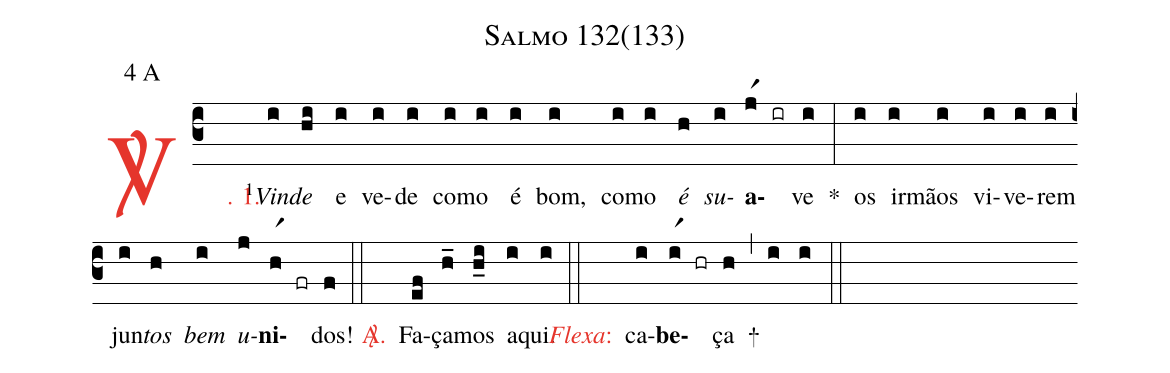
name: Salmo 132(133);
mode: 4;
mode-differentia: A;
%%
(c3)

<c><sp>V/</sp>. 1.</c>() <v>\VSup{1}</v><i>Vin</i>(i)<i>de</i>(hi) e(i) ve(i)de(i) co(i)mo(i) é(i) bom,(i) co(i)mo(i) <i>é</i>(h) <i>su</i>(i)<b>a</b>(jr1 ir)ve(i) *(:)
os(i) ir(i)mãos(i) vi(i)ve(i)rem(i) jun(i)<i>tos</i>(h) <i>bem</i>(i) <i>u</i>(j)<b>ni</b>(hr1 fr)dos!(f) (::)

<nlba><c><sp>A/</sp>.</c>() Fa</nlba>(ef)ça(h_)mos(h_i) a(i)qui.(i) (::)

<nlba><c><i>Flexa</i>:</c>() ca</nlba>(i)<b>be</b>(ir1 hr)ça(h) +(,) (i) (i) (::)
